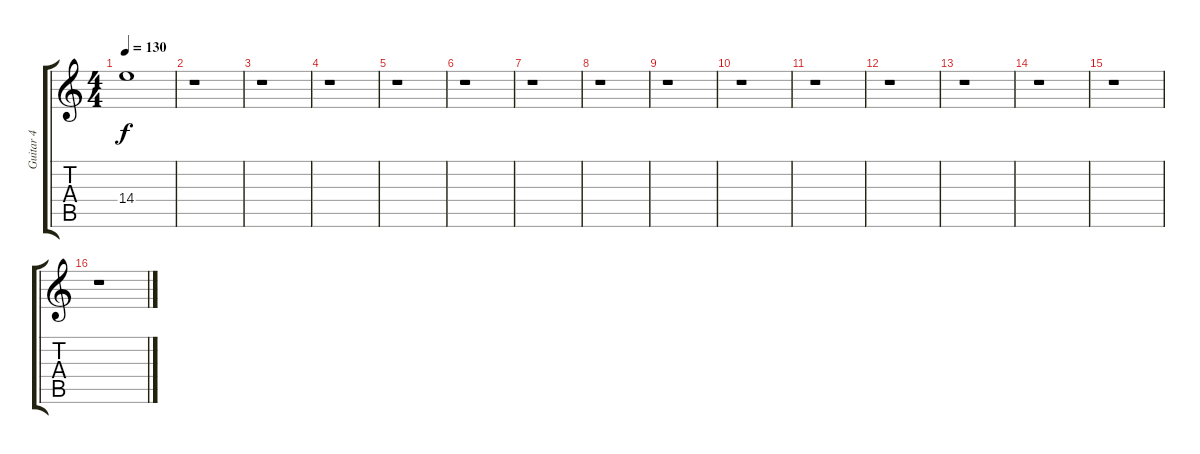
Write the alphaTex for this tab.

\track ("Guitar 4" "Guitar 4") {instrument overdrivenguitar}
\staff {score tabs}
\tuning (E4 B3 G3 D3 A2 E2) {hide}
\ts (4 4)
\tempo 130
\clef g2
\ks c
14.4{t}.1{dy f} |
r.1 |
r.1 |
r.1 |
r.1 |
r.1 |
r.1 |
r.1 |
r.1 |
r.1 |
r.1 |
r.1 |
r.1 |
r.1 |
r.1 |
r.1
